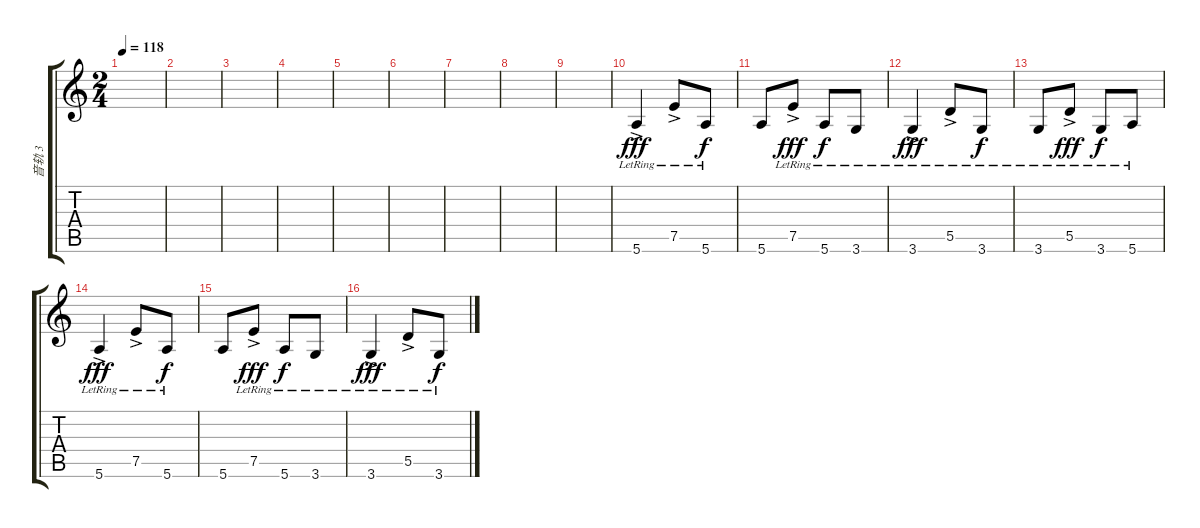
\track ("音轨 3" "音轨 3") {instrument electricguitarjazz}
\staff {score tabs}
\tuning (E4 B3 G3 D3 A2 E2) {hide}
\ts (2 4)
\tempo 118
\clef g2
\ks c
|
|
|
|
|
|
|
|
|
5.6{ac lr}.4{dy fff} 7.5{ac lr}.8 5.6{lr}.8{dy f} |
5.6.8 7.5{ac lr}.8{dy fff} 5.6{lr}.8{dy f} 3.6{lr}.8 |
3.6{ac lr}.4{dy fff} 5.5{ac lr}.8 3.6{lr}.8{dy f} |
3.6{lr}.8 5.5{ac lr}.8{dy fff} 3.6{lr}.8{dy f} 5.6{lr}.8 |
5.6{ac lr}.4{dy fff} 7.5{ac lr}.8 5.6{lr}.8{dy f} |
5.6.8 7.5{ac lr}.8{dy fff} 5.6{lr}.8{dy f} 3.6{lr}.8 |
3.6{ac lr}.4{dy fff} 5.5{ac lr}.8 3.6{lr}.8{dy f}
